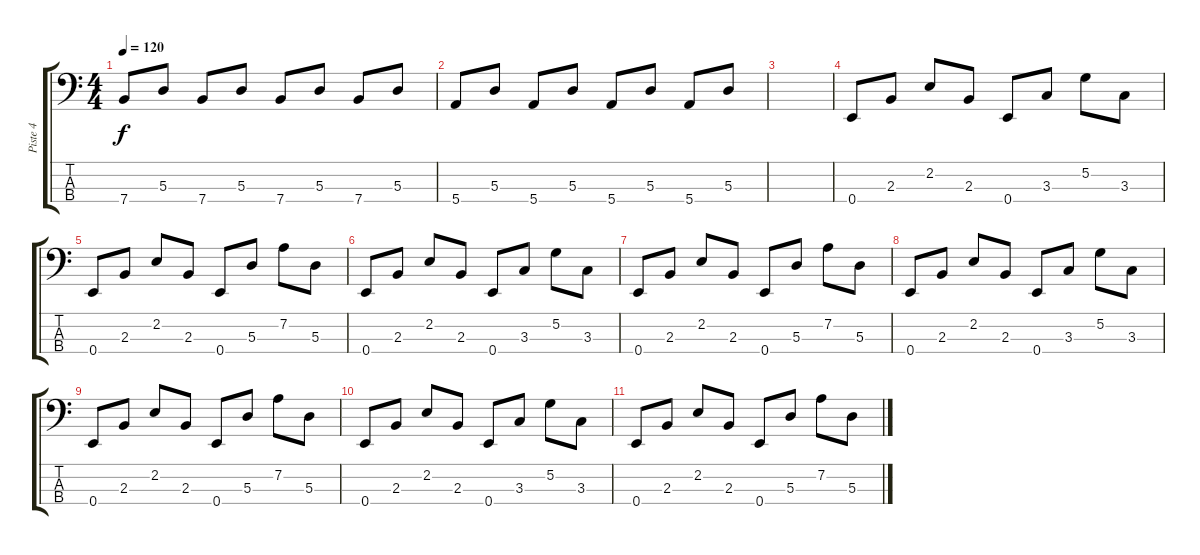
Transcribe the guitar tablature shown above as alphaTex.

\track ("Piste 4" "Piste 4") {instrument electricbassfinger}
\staff {score tabs}
\tuning (G2 D2 A1 E1) {hide}
\ts (4 4)
\tempo 120
\clef f4
\ks c
7.4.8{dy f} 5.3.8 7.4.8 5.3.8 7.4.8 5.3.8 7.4.8 5.3.8 |
5.4.8 5.3.8 5.4.8 5.3.8 5.4.8 5.3.8 5.4.8 5.3.8 |
|
0.4.8 2.3.8 2.2.8 2.3.8 0.4.8 3.3.8 5.2.8 3.3.8 |
0.4.8 2.3.8 2.2.8 2.3.8 0.4.8 5.3.8 7.2.8 5.3.8 |
0.4.8 2.3.8 2.2.8 2.3.8 0.4.8 3.3.8 5.2.8 3.3.8 |
0.4.8 2.3.8 2.2.8 2.3.8 0.4.8 5.3.8 7.2.8 5.3.8 |
0.4.8 2.3.8 2.2.8 2.3.8 0.4.8 3.3.8 5.2.8 3.3.8 |
0.4.8 2.3.8 2.2.8 2.3.8 0.4.8 5.3.8 7.2.8 5.3.8 |
0.4.8 2.3.8 2.2.8 2.3.8 0.4.8 3.3.8 5.2.8 3.3.8 |
0.4.8 2.3.8 2.2.8 2.3.8 0.4.8 5.3.8 7.2.8 5.3.8
